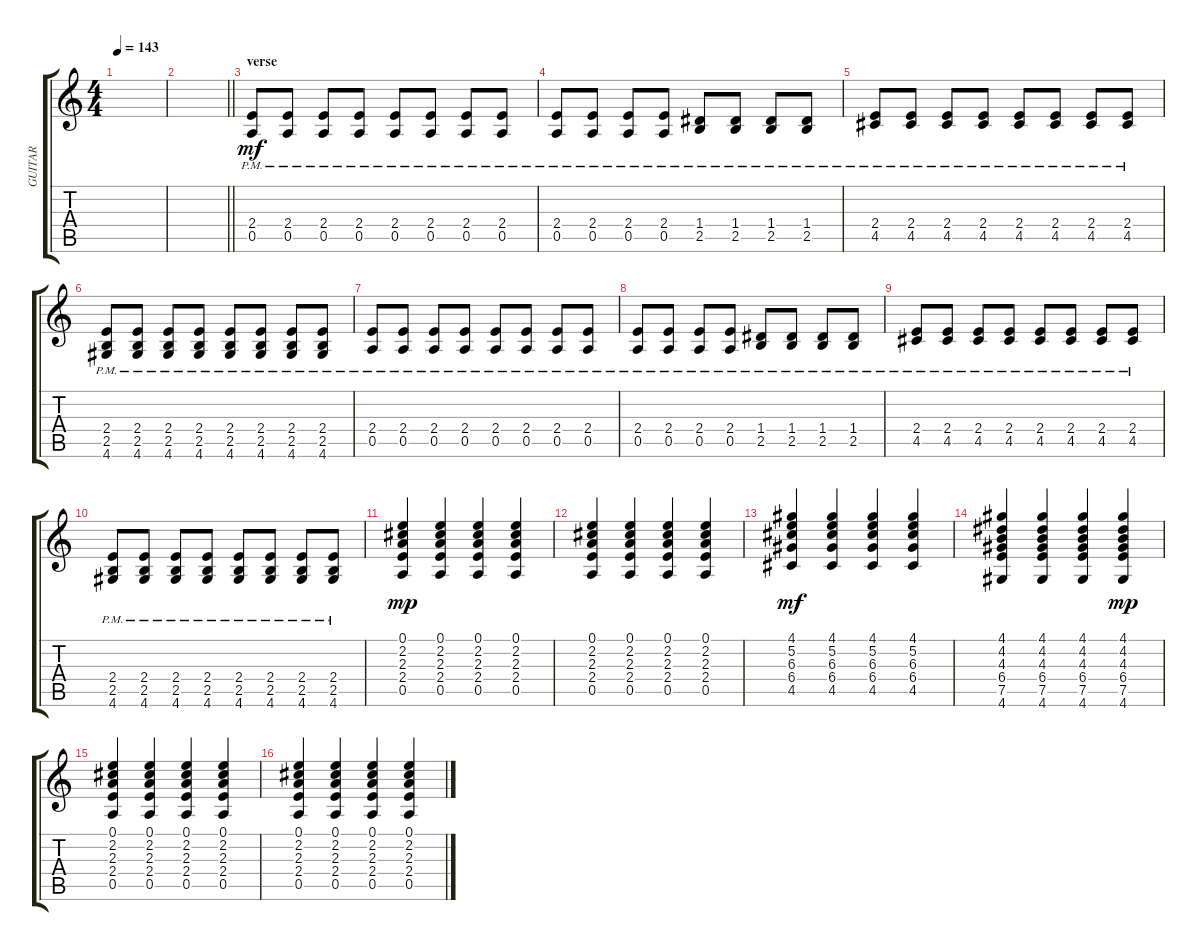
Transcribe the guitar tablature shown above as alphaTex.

\track ("GUITAR" "GUITAR") {instrument distortionguitar}
\staff {score tabs}
\tuning (E4 B3 G3 D3 A2 E2) {hide}
\ts (4 4)
\tempo 143
\clef g2
\ks c
|
\barLineRight lightlight
|
\section ("" "verse")
(2.4{pm} 0.5{pm}).8{dy mf} (2.4{pm} 0.5{pm}).8 (2.4{pm} 0.5{pm}).8 (2.4{pm} 0.5{pm}).8 (2.4{pm} 0.5{pm}).8 (2.4{pm} 0.5{pm}).8 (2.4{pm} 0.5{pm}).8 (2.4{pm} 0.5{pm}).8 |
(2.4{pm} 0.5{pm}).8 (2.4{pm} 0.5{pm}).8 (2.4{pm} 0.5{pm}).8 (2.4{pm} 0.5{pm}).8 (1.4{pm} 2.5{pm}).8 (1.4{pm} 2.5{pm}).8 (1.4{pm} 2.5{pm}).8 (1.4{pm} 2.5{pm}).8 |
(2.4{pm} 4.5{pm}).8 (2.4{pm} 4.5{pm}).8 (2.4{pm} 4.5{pm}).8 (2.4{pm} 4.5{pm}).8 (2.4{pm} 4.5{pm}).8 (2.4{pm} 4.5{pm}).8 (2.4{pm} 4.5{pm}).8 (2.4{pm} 4.5{pm}).8 |
(2.4{pm} 2.5{pm} 4.6{pm}).8 (2.4{pm} 2.5{pm} 4.6{pm}).8 (2.4{pm} 2.5{pm} 4.6{pm}).8 (2.4{pm} 2.5{pm} 4.6{pm}).8 (2.4{pm} 2.5{pm} 4.6{pm}).8 (2.4{pm} 2.5{pm} 4.6{pm}).8 (2.4{pm} 2.5{pm} 4.6{pm}).8 (2.4{pm} 2.5{pm} 4.6{pm}).8 |
(2.4{pm} 0.5{pm}).8 (2.4{pm} 0.5{pm}).8 (2.4{pm} 0.5{pm}).8 (2.4{pm} 0.5{pm}).8 (2.4{pm} 0.5{pm}).8 (2.4{pm} 0.5{pm}).8 (2.4{pm} 0.5{pm}).8 (2.4{pm} 0.5{pm}).8 |
(2.4{pm} 0.5{pm}).8 (2.4{pm} 0.5{pm}).8 (2.4{pm} 0.5{pm}).8 (2.4{pm} 0.5{pm}).8 (1.4{pm} 2.5{pm}).8 (1.4{pm} 2.5{pm}).8 (1.4{pm} 2.5{pm}).8 (1.4{pm} 2.5{pm}).8 |
(2.4{pm} 4.5{pm}).8 (2.4{pm} 4.5{pm}).8 (2.4{pm} 4.5{pm}).8 (2.4{pm} 4.5{pm}).8 (2.4{pm} 4.5{pm}).8 (2.4{pm} 4.5{pm}).8 (2.4{pm} 4.5{pm}).8 (2.4{pm} 4.5{pm}).8 |
(2.4{pm} 2.5{pm} 4.6{pm}).8 (2.4{pm} 2.5{pm} 4.6{pm}).8 (2.4{pm} 2.5{pm} 4.6{pm}).8 (2.4{pm} 2.5{pm} 4.6{pm}).8 (2.4{pm} 2.5{pm} 4.6{pm}).8 (2.4{pm} 2.5{pm} 4.6{pm}).8 (2.4{pm} 2.5{pm} 4.6{pm}).8 (2.4{pm} 2.5{pm} 4.6{pm}).8 |
(0.1 2.2 2.3 2.4 0.5).4{dy mp} (0.1 2.2 2.3 2.4 0.5).4 (0.1 2.2 2.3 2.4 0.5).4 (0.1 2.2 2.3 2.4 0.5).4 |
(0.1 2.2 2.3 2.4 0.5).4 (0.1 2.2 2.3 2.4 0.5).4 (0.1 2.2 2.3 2.4 0.5).4 (0.1 2.2 2.3 2.4 0.5).4 |
(4.1 5.2 6.3 6.4 4.5).4{dy mf} (4.1 5.2 6.3 6.4 4.5).4 (4.1 5.2 6.3 6.4 4.5).4 (4.1 5.2 6.3 6.4 4.5).4 |
(4.1 4.2 4.3 6.4 7.5 4.6).4 (4.1 4.2 4.3 6.4 7.5 4.6).4 (4.1 4.2 4.3 6.4 7.5 4.6).4 (4.1 4.2 4.3 6.4 7.5 4.6).4{dy mp} |
(0.1 2.2 2.3 2.4 0.5).4 (0.1 2.2 2.3 2.4 0.5).4 (0.1 2.2 2.3 2.4 0.5).4 (0.1 2.2 2.3 2.4 0.5).4 |
(0.1 2.2 2.3 2.4 0.5).4 (0.1 2.2 2.3 2.4 0.5).4 (0.1 2.2 2.3 2.4 0.5).4 (0.1 2.2 2.3 2.4 0.5).4
